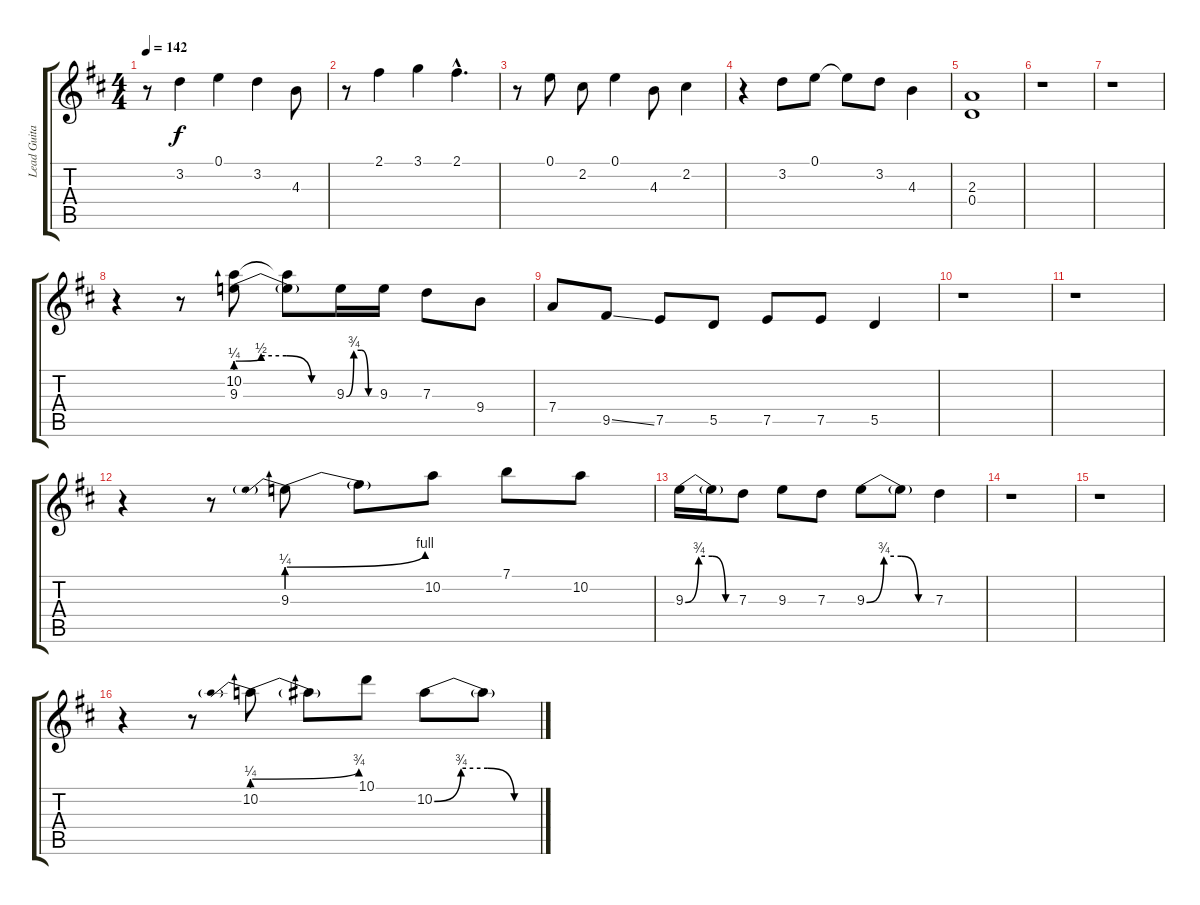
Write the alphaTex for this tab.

\track ("Lead Guitar 1" "Lead Guita") {instrument electricguitarjazz}
\staff {score tabs}
\tuning (E4 B3 G3 D3 A2 E2) {hide}
\ts (4 4)
\tempo 142
\clef g2
\ks d
r.8{dy f} 3.2.4 0.1.4 3.2.4 4.3.8 |
r.8 2.1.4 3.1.4 2.1{hac}.4{d} |
r.8 0.1.8 2.2.8 0.1.4 4.3.8 2.2.4 |
r.4 3.2.8 0.1.8 0.1{t}.8 3.2.8 4.3.4 |
(2.3 0.4).1 |
r.1 |
r.1 |
r.4 r.8 (10.2 9.3{be (custom 0 1 15 2 30 2 45 0 60 0)}).8 (10.2{t} 9.3{t}).8 9.3{be (custom 0 0 15 3 30 3 45 0 60 0)}.16 9.3.16 7.3.8 9.4.8 |
7.4.8 9.5{ss}.8 7.5.8 5.5.8 7.5.8 7.5.8 5.5.4 |
r.1 |
r.1 |
r.4 r.8 9.3{be (prebendbend 0 1 60 4)}.8 9.3{t}.8 10.2.8 7.1.8 10.2.8 |
9.3{be (custom 0 0 15 3 30 3 45 0 60 0)}.16 9.3{t}.16 7.3.8 9.3.8 7.3.8 9.3{be (custom 0 0 15 3 30 3 45 0 60 0)}.8 9.3{t}.8 7.3.4 |
r.1 |
r.1 |
r.4 r.8 10.2{be (prebendbend 0 1 60 3)}.8 10.2{t}.8 10.1.8 10.2{be (custom 0 0 15 3 30 3 45 0 60 0)}.8 10.2{t}.8
